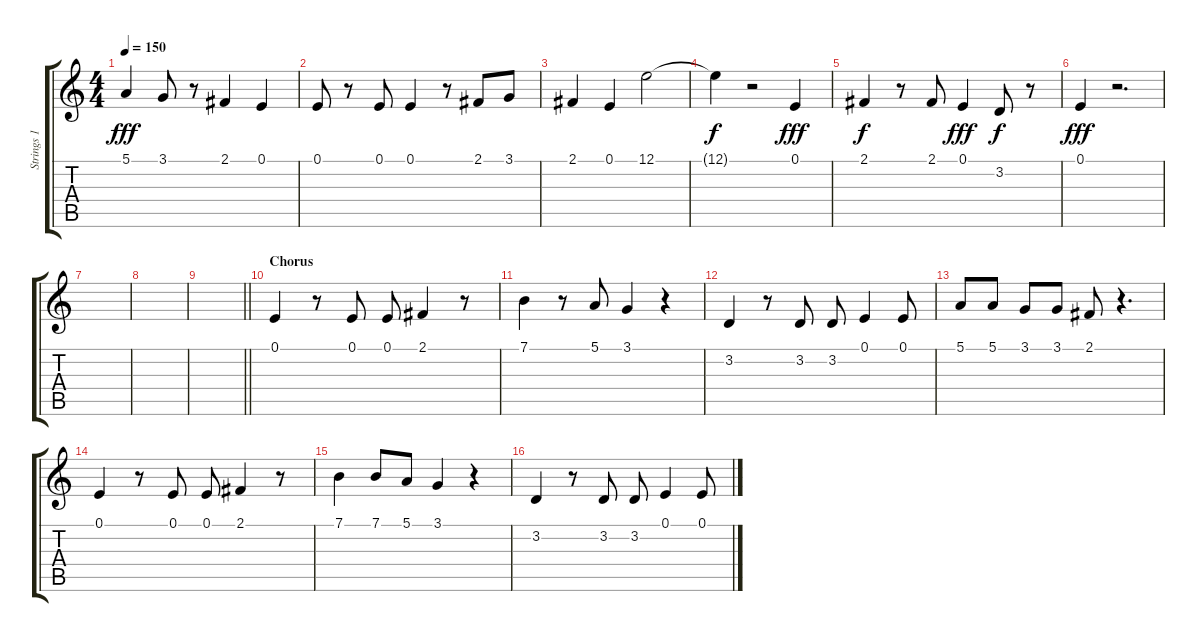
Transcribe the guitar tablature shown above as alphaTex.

\track ("Strings 1 (vocals)" "Strings 1 ") {mute instrument frenchhorn}
\staff {score tabs}
\tuning (E4 B3 G3 D3 A2 E2) {hide}
\ts (4 4)
\tempo 150
\clef g2
\ks c
5.1.4{dy fff} 3.1.8 r.8 2.1.4 0.1.4 |
0.1.8 r.8 0.1.8 0.1.4 r.8 2.1.8 3.1.8 |
2.1.4 0.1.4 12.1.2 |
12.1{t}.4{dy f} r.2 0.1.4{dy fff} |
2.1.4{dy f} r.8 2.1.8 0.1.4{dy fff} 3.2.8{dy f} r.8 |
0.1.4{dy fff} r.2{d} |
|
|
\barLineRight lightlight
|
\section ("" "Chorus")
0.1.4 r.8 0.1.8 0.1.8 2.1.4 r.8 |
7.1.4 r.8 5.1.8 3.1.4 r.4 |
3.2.4 r.8 3.2.8 3.2.8 0.1.4 0.1.8 |
5.1.8 5.1.8 3.1.8 3.1.8 2.1.8 r.4{d} |
0.1.4 r.8 0.1.8 0.1.8 2.1.4 r.8 |
7.1.4 7.1.8 5.1.8 3.1.4 r.4 |
3.2.4 r.8 3.2.8 3.2.8 0.1.4 0.1.8
